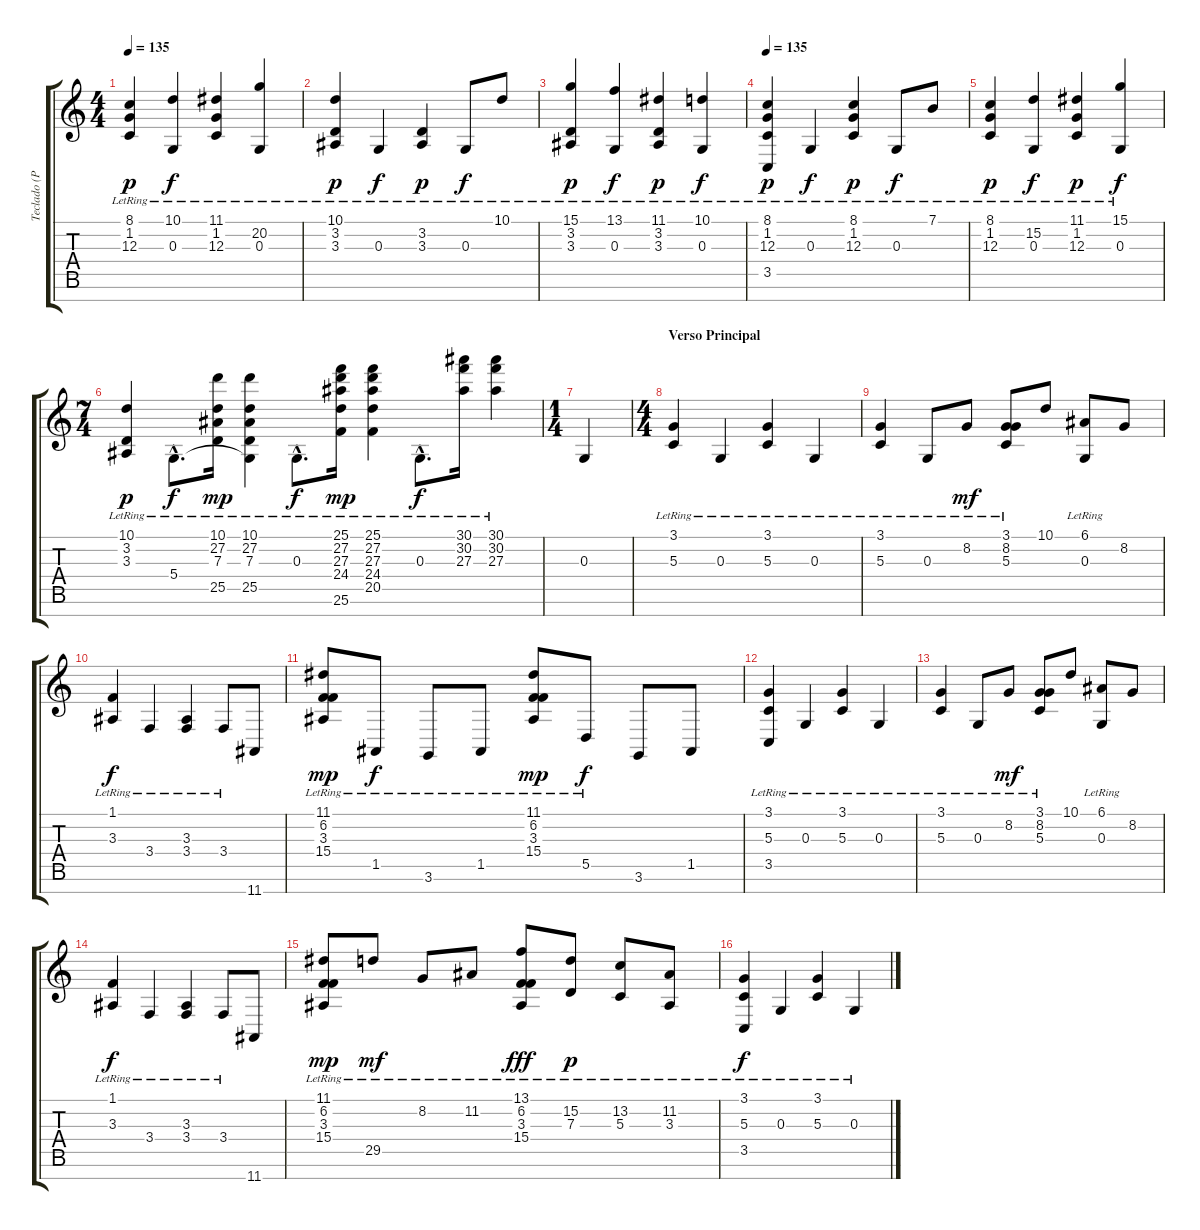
\track ("Teclado (Punteos)" "Teclado (P") {instrument brightacousticpiano}
\staff {score tabs}
\tuning (E4 B3 G3 D3 A2 E2 B1) {hide}
\ts (4 4)
\tempo 135
\clef g2
\ks c
(8.1{lr} 1.2{lr} 12.3{lr}).4{dy p} (10.1{lr} 0.3{lr}).4{dy f} (11.1{lr} 1.2{lr} 12.3{lr}).4 (20.2{lr} 0.3{lr}).4 |
(10.1{lr} 3.2{lr} 3.3{lr}).4{dy p} 0.3{lr}.4{dy f} (3.2{lr} 3.3{lr}).4{dy p} 0.3{lr}.8{dy f} 10.1{lr}.8 |
(15.1{lr} 3.2{lr} 3.3{lr}).4{dy p} (13.1{lr} 0.3{lr}).4{dy f} (11.1{lr} 3.2{lr} 3.3{lr}).4{dy p} (10.1{lr} 0.3{lr}).4{dy f} |
\tempo 135
(8.1{lr} 1.2{lr} 12.3{lr} 3.5{lr}).4{dy p} 0.3{lr}.4{dy f} (8.1 1.2{lr} 12.3).4{dy p} 0.3{lr}.8{dy f} 7.1{lr}.8 |
(8.1{lr} 1.2{lr} 12.3{lr}).4{dy p} (15.2{lr} 0.3{lr}).4{dy f} (11.1{lr} 1.2{lr} 12.3{lr}).4{dy p} (15.1{lr} 0.3{lr}).4{dy f} |
\ts (7 4)
(10.1{lr} 3.2{lr} 3.3{lr}).4{dy p} 5.4{hac lr}.8{d dy f} (10.1{lr} 27.2{lr} 7.3{lr} 25.5{lr}).16{dy mp} (10.1{lr} 27.2{lr} 7.3{lr} 5.4{t} 25.5{lr}).4 0.3{hac lr}.8{d dy f} (25.1 27.2{lr} 27.3{lr} 24.4{lr} 25.6{lr}).16{dy mp} (25.1{lr} 27.2{lr} 27.3{lr} 24.4{lr} 20.5{lr}).4 0.3{hac lr}.8{d dy f} (30.1{lr} 30.2{lr} 27.3{lr}).16 (30.1{lr} 30.2{lr} 27.3).4 |
\ts (1 4)
0.3.4 |
\ts (4 4)
\section ("" "Verso Principal")
(3.1{lr} 5.3{lr}).4 0.3{lr}.4 (3.1{lr} 5.3{lr}).4 0.3{lr}.4 |
(3.1{lr} 5.3{lr}).4 0.3{lr}.8 8.2{lr}.8{dy mf} (3.1{lr} 8.2 5.3{lr}).8 10.1.8 (6.1 0.3{lr}).8 8.2.8 |
(1.1{lr} 3.3{lr}).4{dy f} 3.4{lr}.4 (3.3{lr} 3.4{lr}).4 3.4{lr}.8 11.7.8 |
(11.1{lr} 6.2{lr} 3.3{lr} 15.4{lr}).8{dy mp} 1.5{lr}.8{dy f} 3.6{lr}.8 1.5{lr}.8 (11.1{lr} 6.2{lr} 3.3{lr} 15.4{lr}).8{dy mp} 5.5{lr}.8{dy f} 3.6.8 1.5.8 |
(3.1{lr} 5.3{lr} 3.5{lr}).4 0.3{lr}.4 (3.1{lr} 5.3{lr}).4 0.3{lr}.4 |
(3.1{lr} 5.3{lr}).4 0.3{lr}.8 8.2{lr}.8{dy mf} (3.1{lr} 8.2 5.3{lr}).8 10.1.8 (6.1 0.3{lr}).8 8.2.8 |
(1.1{lr} 3.3{lr}).4{dy f} 3.4{lr}.4 (3.3{lr} 3.4{lr}).4 3.4{lr}.8 11.7.8 |
(11.1{lr} 6.2{lr} 3.3{lr} 15.4{lr}).8{dy mp} 29.5{lr}.8{dy mf} 8.2{lr}.8 11.2{lr}.8 (13.1{lr} 6.2{lr} 3.3{lr} 15.4{lr}).8{dy fff} (15.2{lr} 7.3{lr}).8{dy p} (13.2{lr} 5.3{lr}).8 (11.2{lr} 3.3{lr}).8 |
(3.1{lr} 5.3{lr} 3.5{lr}).4{dy f} 0.3{lr}.4 (3.1{lr} 5.3{lr}).4 0.3{lr}.4
